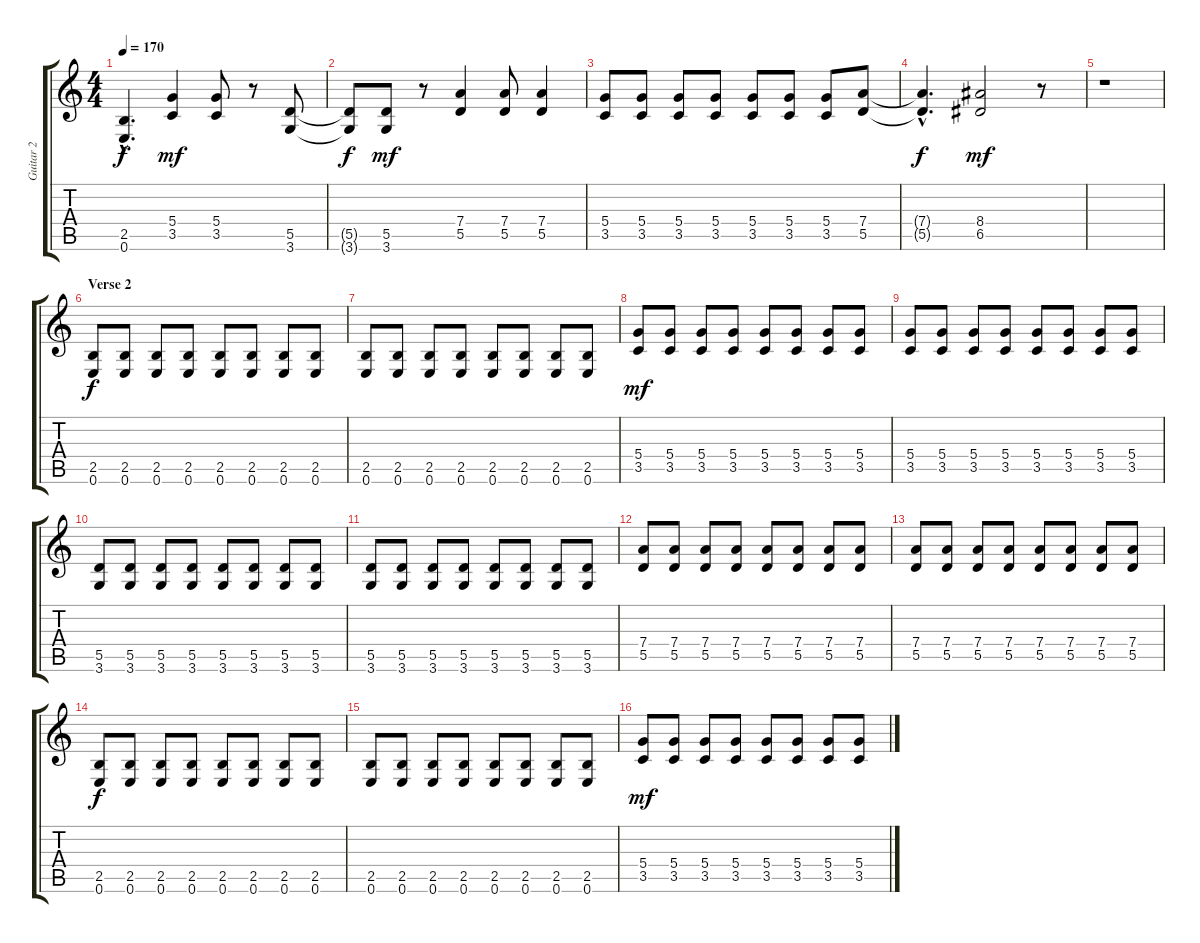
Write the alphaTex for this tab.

\track ("Guitar 2" "Guitar 2") {instrument distortionguitar}
\staff {score tabs}
\tuning (E4 B3 G3 D3 A2 E2) {hide}
\ts (4 4)
\tempo 170
\clef g2
\ks c
(2.5{hac} 0.6{hac}).4{d dy f} (5.4 3.5).4{dy mf} (5.4 3.5).8 r.8 (5.5 3.6).8 |
(5.5{t} 3.6{t}).8{dy f} (5.5 3.6).8{dy mf} r.8 (7.4 5.5).4 (7.4 5.5).8 (7.4 5.5).4 |
(5.4 3.5).8 (5.4 3.5).8 (5.4 3.5).8 (5.4 3.5).8 (5.4 3.5).8 (5.4 3.5).8 (5.4 3.5).8 (7.4 5.5).8 |
(7.4{hac t} 5.5{hac t}).4{d dy f} (8.4 6.5).2{dy mf} r.8 |
r.1 |
\section ("" "Verse 2")
(2.5 0.6).8{dy f} (2.5 0.6).8 (2.5 0.6).8 (2.5 0.6).8 (2.5 0.6).8 (2.5 0.6).8 (2.5 0.6).8 (2.5 0.6).8 |
(2.5 0.6).8 (2.5 0.6).8 (2.5 0.6).8 (2.5 0.6).8 (2.5 0.6).8 (2.5 0.6).8 (2.5 0.6).8 (2.5 0.6).8 |
(5.4 3.5).8{dy mf} (5.4 3.5).8 (5.4 3.5).8 (5.4 3.5).8 (5.4 3.5).8 (5.4 3.5).8 (5.4 3.5).8 (5.4 3.5).8 |
(5.4 3.5).8 (5.4 3.5).8 (5.4 3.5).8 (5.4 3.5).8 (5.4 3.5).8 (5.4 3.5).8 (5.4 3.5).8 (5.4 3.5).8 |
(5.5 3.6).8 (5.5 3.6).8 (5.5 3.6).8 (5.5 3.6).8 (5.5 3.6).8 (5.5 3.6).8 (5.5 3.6).8 (5.5 3.6).8 |
(5.5 3.6).8 (5.5 3.6).8 (5.5 3.6).8 (5.5 3.6).8 (5.5 3.6).8 (5.5 3.6).8 (5.5 3.6).8 (5.5 3.6).8 |
(7.4 5.5).8 (7.4 5.5).8 (7.4 5.5).8 (7.4 5.5).8 (7.4 5.5).8 (7.4 5.5).8 (7.4 5.5).8 (7.4 5.5).8 |
(7.4 5.5).8 (7.4 5.5).8 (7.4 5.5).8 (7.4 5.5).8 (7.4 5.5).8 (7.4 5.5).8 (7.4 5.5).8 (7.4 5.5).8 |
(2.5 0.6).8{dy f} (2.5 0.6).8 (2.5 0.6).8 (2.5 0.6).8 (2.5 0.6).8 (2.5 0.6).8 (2.5 0.6).8 (2.5 0.6).8 |
(2.5 0.6).8 (2.5 0.6).8 (2.5 0.6).8 (2.5 0.6).8 (2.5 0.6).8 (2.5 0.6).8 (2.5 0.6).8 (2.5 0.6).8 |
(5.4 3.5).8{dy mf} (5.4 3.5).8 (5.4 3.5).8 (5.4 3.5).8 (5.4 3.5).8 (5.4 3.5).8 (5.4 3.5).8 (5.4 3.5).8
